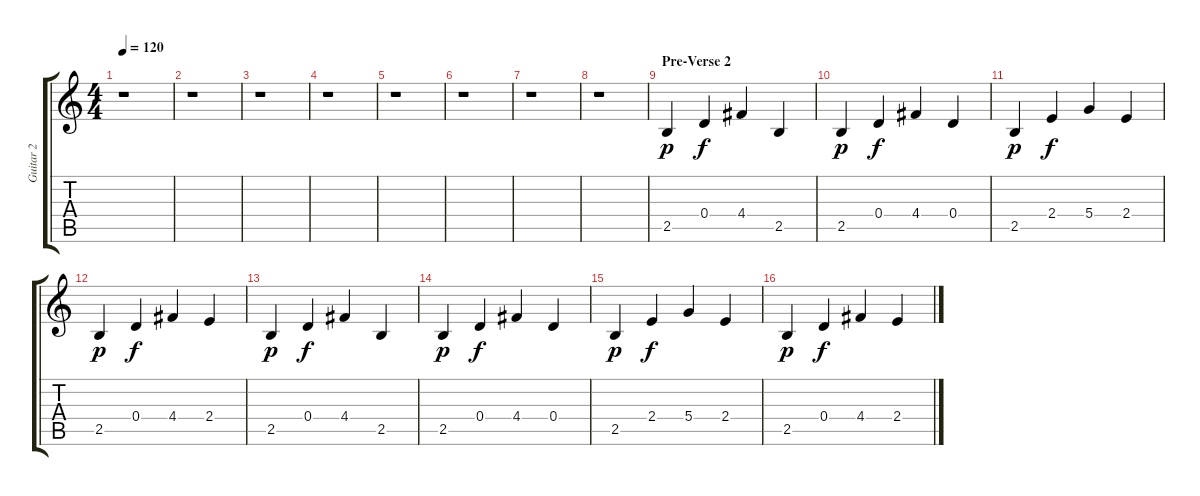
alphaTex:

\track ("Guitar 2" "Guitar 2") {instrument electricguitarclean}
\staff {score tabs}
\tuning (E4 B3 G3 D3 A2 E2) {hide}
\ts (4 4)
\tempo 120
\clef g2
\ks c
r.1{dy f} |
r.1 |
r.1 |
r.1 |
r.1 |
r.1 |
r.1 |
r.1 |
\section ("" "Pre-Verse 2")
2.5.4{dy p} 0.4.4{dy f} 4.4.4 2.5.4 |
2.5.4{dy p} 0.4.4{dy f} 4.4.4 0.4.4 |
2.5.4{dy p} 2.4.4{dy f} 5.4.4 2.4.4 |
2.5.4{dy p} 0.4.4{dy f} 4.4.4 2.4.4 |
2.5.4{dy p} 0.4.4{dy f} 4.4.4 2.5.4 |
2.5.4{dy p} 0.4.4{dy f} 4.4.4 0.4.4 |
2.5.4{dy p} 2.4.4{dy f} 5.4.4 2.4.4 |
2.5.4{dy p} 0.4.4{dy f} 4.4.4 2.4.4
